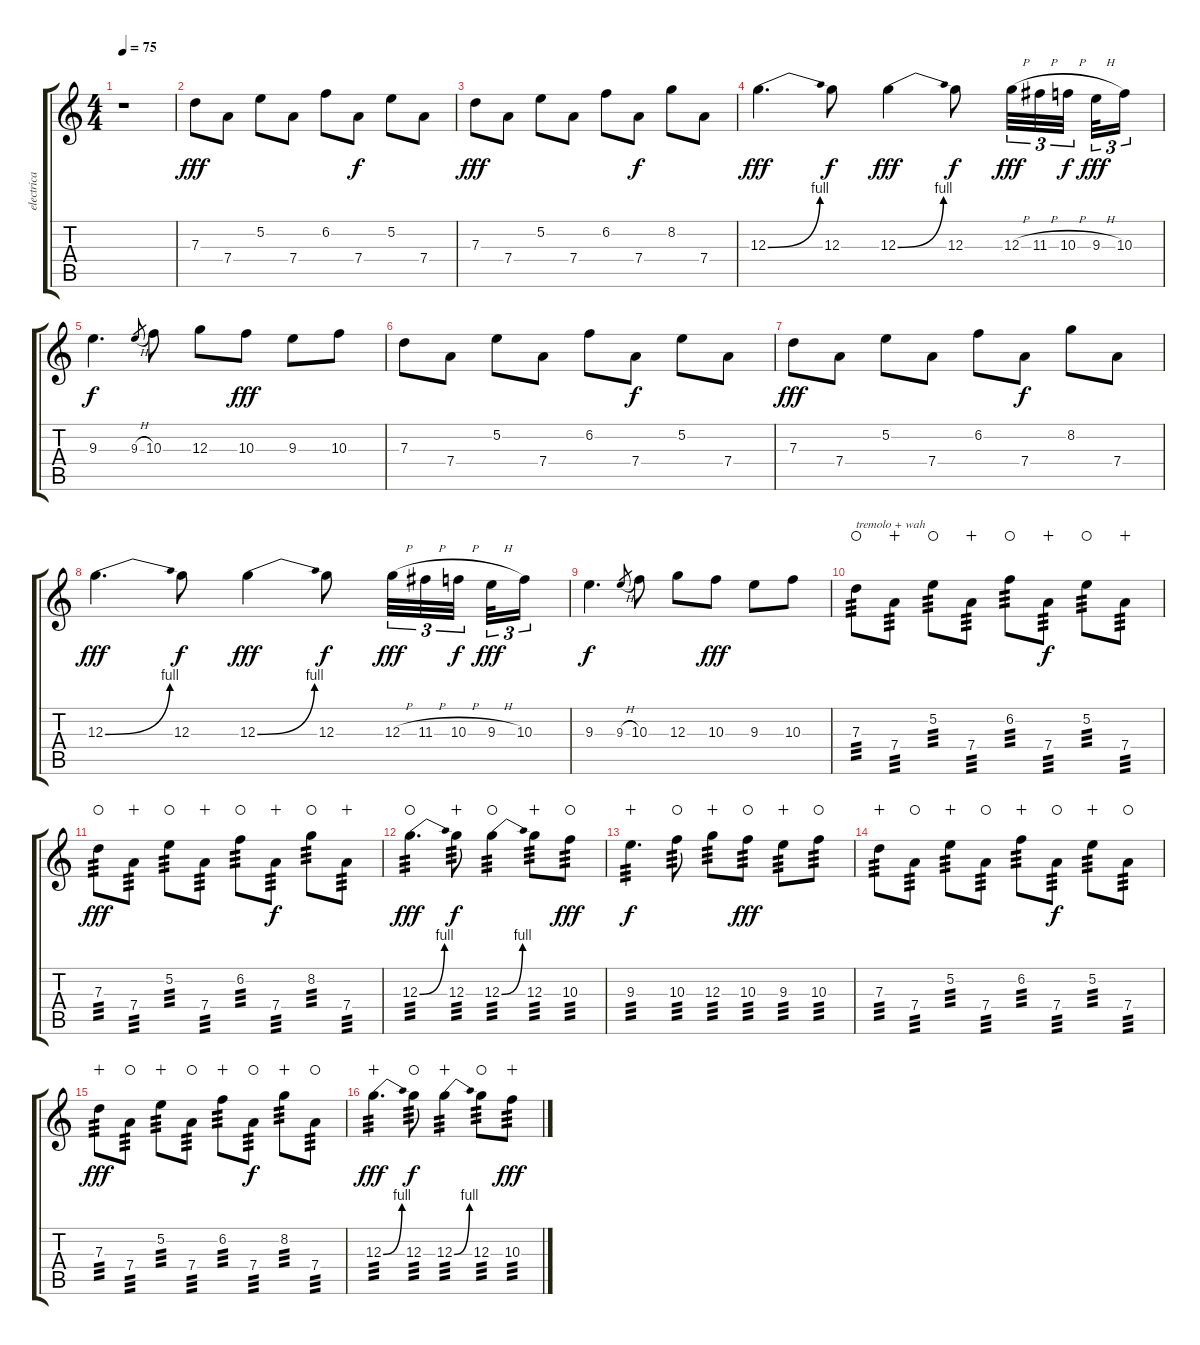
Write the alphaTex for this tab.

\track ("electrica 2" "electrica ") {instrument distortionguitar}
\staff {score tabs}
\tuning (E4 B3 G3 D3 A2 E2) {hide}
\ts (4 4)
\tempo 75
\clef g2
\ks c
r.1{dy fff} |
7.3.8 7.4.8 5.2.8 7.4.8 6.2.8 7.4.8{dy f} 5.2.8 7.4.8 |
7.3.8{dy fff} 7.4.8 5.2.8 7.4.8 6.2.8 7.4.8{dy f} 8.2.8 7.4.8 |
12.3{be (bend 0 0 60 4)}.4{d dy fff} 12.3.8{dy f} 12.3{be (bend 0 0 60 4)}.4{dy fff} 12.3.8{dy f} 12.3{h}.32{tu (3 2) dy fff} 11.3{h}.32{tu (3 2)} 10.3{h}.32{tu (3 2) dy f beam splitsecondary} 9.3{h}.32{tu (3 2) dy fff} 10.3.16{tu (3 2)} |
9.3.4{d dy f} 9.3{h}.8{gr} 10.3.8 12.3.8 10.3.8{dy fff} 9.3.8 10.3.8 |
7.3.8 7.4.8 5.2.8 7.4.8 6.2.8 7.4.8{dy f} 5.2.8 7.4.8 |
7.3.8{dy fff} 7.4.8 5.2.8 7.4.8 6.2.8 7.4.8{dy f} 8.2.8 7.4.8 |
12.3{be (bend 0 0 60 4)}.4{d dy fff} 12.3.8{dy f} 12.3{be (bend 0 0 60 4)}.4{dy fff} 12.3.8{dy f} 12.3{h}.32{tu (3 2) dy fff} 11.3{h}.32{tu (3 2)} 10.3{h}.32{tu (3 2) dy f beam splitsecondary} 9.3{h}.32{tu (3 2) dy fff} 10.3.16{tu (3 2)} |
9.3.4{d dy f} 9.3{h}.8{gr} 10.3.8 12.3.8 10.3.8{dy fff} 9.3.8 10.3.8 |
7.3.8{txt "tremolo + wah" tp 3 waho} 7.4.8{tp 3 wahc} 5.2.8{tp 3 waho} 7.4.8{tp 3 wahc} 6.2.8{tp 3 waho} 7.4.8{tp 3 dy f wahc} 5.2.8{tp 3 waho} 7.4.8{tp 3 wahc} |
7.3.8{tp 3 dy fff waho} 7.4.8{tp 3 wahc} 5.2.8{tp 3 waho} 7.4.8{tp 3 wahc} 6.2.8{tp 3 waho} 7.4.8{tp 3 dy f wahc} 8.2.8{tp 3 waho} 7.4.8{tp 3 wahc} |
12.3{be (bend 0 0 60 4)}.4{d tp 3 dy fff waho} 12.3.8{tp 3 dy f wahc} 12.3{be (bend 0 0 60 4)}.4{tp 3 waho} 12.3.8{tp 3 wahc} 10.3.8{tp 3 dy fff waho} |
9.3.4{d tp 3 dy f wahc} 10.3.8{tp 3 waho} 12.3.8{tp 3 wahc} 10.3.8{tp 3 dy fff waho} 9.3.8{tp 3 wahc} 10.3.8{tp 3 waho} |
7.3.8{tp 3 wahc} 7.4.8{tp 3 waho} 5.2.8{tp 3 wahc} 7.4.8{tp 3 waho} 6.2.8{tp 3 wahc} 7.4.8{tp 3 dy f waho} 5.2.8{tp 3 wahc} 7.4.8{tp 3 waho} |
7.3.8{tp 3 dy fff wahc} 7.4.8{tp 3 waho} 5.2.8{tp 3 wahc} 7.4.8{tp 3 waho} 6.2.8{tp 3 wahc} 7.4.8{tp 3 dy f waho} 8.2.8{tp 3 wahc} 7.4.8{tp 3 waho} |
12.3{be (bend 0 0 60 4)}.4{d tp 3 dy fff wahc} 12.3.8{tp 3 dy f waho} 12.3{be (bend 0 0 60 4)}.4{tp 3 wahc} 12.3.8{tp 3 waho} 10.3.8{tp 3 dy fff wahc}
